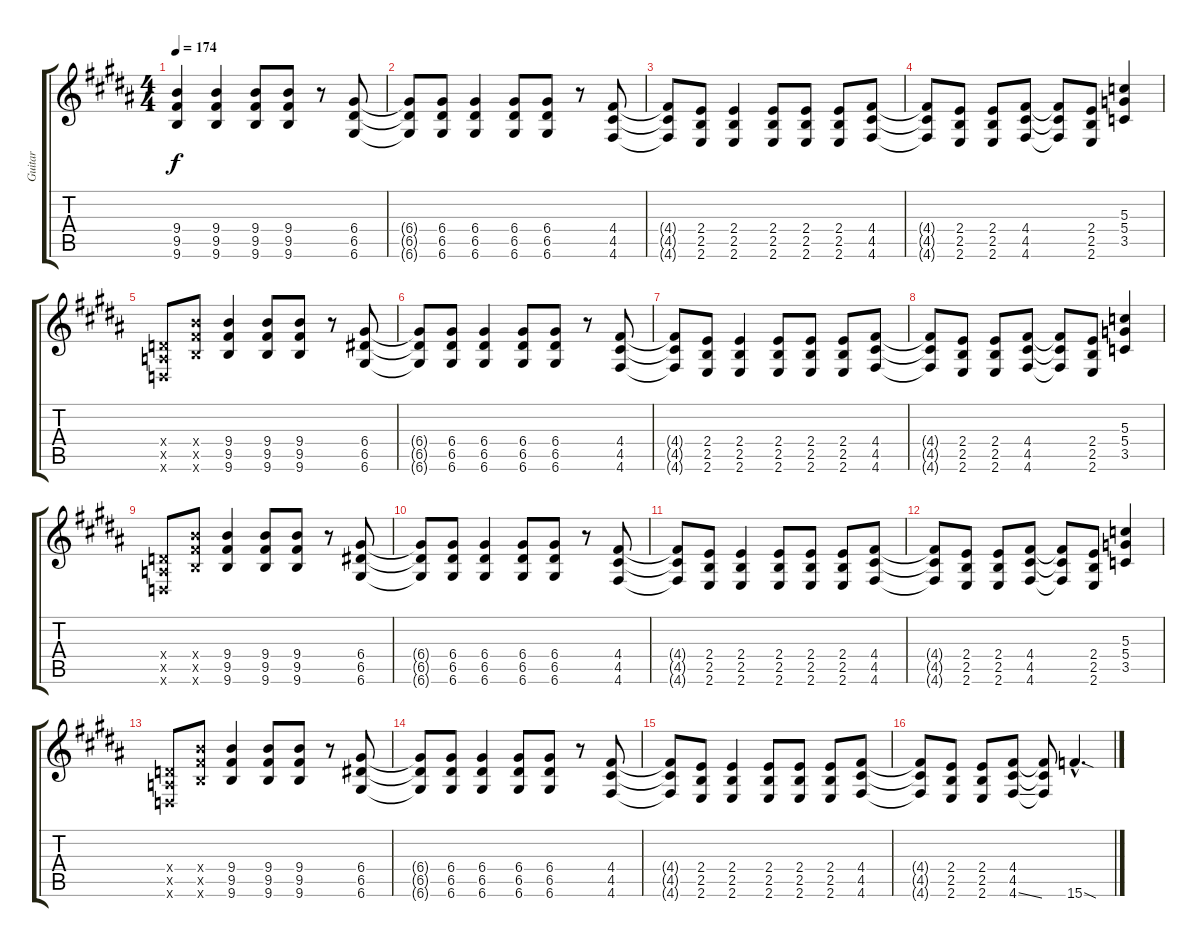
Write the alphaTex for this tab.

\track ("Guitar" "Guitar") {instrument distortionguitar}
\staff {score tabs}
\tuning (E4 B3 G3 D3 A2 D2) {hide}
\ts (4 4)
\tempo 174
\clef g2
\ks b
(9.4 9.5 9.6).4{dy f} (9.4 9.5 9.6).4 (9.4 9.5 9.6).8 (9.4 9.5 9.6).8 r.8 (6.4 6.5 6.6).8 |
(6.4{t} 6.5{t} 6.6{t}).8 (6.4 6.5 6.6).8 (6.4 6.5 6.6).4 (6.4 6.5 6.6).8 (6.4 6.5 6.6).8 r.8 (4.4 4.5 4.6).8 |
(4.4{t} 4.5{t} 4.6{t}).8 (2.4 2.5 2.6).8 (2.4 2.5 2.6).4 (2.4 2.5 2.6).8 (2.4 2.5 2.6).8 (2.4 2.5 2.6).8 (4.4 4.5 4.6).8 |
(4.4{t} 4.5{t} 4.6{t}).8 (2.4 2.5 2.6).8 (2.4 2.5 2.6).8 (4.4 4.5 4.6).8 (4.4{t} 4.5{t} 4.6{t}).8 (2.4 2.5 2.6).8 (5.3 5.4 3.5).4 |
(0.4{x} 0.5{x} 0.6{x}).8 (9.4{x} 9.5{x} 9.6{x}).8 (9.4 9.5 9.6).4 (9.4 9.5 9.6).8 (9.4 9.5 9.6).8 r.8 (6.4 6.5 6.6).8 |
(6.4{t} 6.5{t} 6.6{t}).8 (6.4 6.5 6.6).8 (6.4 6.5 6.6).4 (6.4 6.5 6.6).8 (6.4 6.5 6.6).8 r.8 (4.4 4.5 4.6).8 |
(4.4{t} 4.5{t} 4.6{t}).8 (2.4 2.5 2.6).8 (2.4 2.5 2.6).4 (2.4 2.5 2.6).8 (2.4 2.5 2.6).8 (2.4 2.5 2.6).8 (4.4 4.5 4.6).8 |
(4.4{t} 4.5{t} 4.6{t}).8 (2.4 2.5 2.6).8 (2.4 2.5 2.6).8 (4.4 4.5 4.6).8 (4.4{t} 4.5{t} 4.6{t}).8 (2.4 2.5 2.6).8 (5.3 5.4 3.5).4 |
(0.4{x} 0.5{x} 0.6{x}).8 (9.4{x} 9.5{x} 9.6{x}).8 (9.4 9.5 9.6).4 (9.4 9.5 9.6).8 (9.4 9.5 9.6).8 r.8 (6.4 6.5 6.6).8 |
(6.4{t} 6.5{t} 6.6{t}).8 (6.4 6.5 6.6).8 (6.4 6.5 6.6).4 (6.4 6.5 6.6).8 (6.4 6.5 6.6).8 r.8 (4.4 4.5 4.6).8 |
(4.4{t} 4.5{t} 4.6{t}).8 (2.4 2.5 2.6).8 (2.4 2.5 2.6).4 (2.4 2.5 2.6).8 (2.4 2.5 2.6).8 (2.4 2.5 2.6).8 (4.4 4.5 4.6).8 |
(4.4{t} 4.5{t} 4.6{t}).8 (2.4 2.5 2.6).8 (2.4 2.5 2.6).8 (4.4 4.5 4.6).8 (4.4{t} 4.5{t} 4.6{t}).8 (2.4 2.5 2.6).8 (5.3 5.4 3.5).4 |
(0.4{x} 0.5{x} 0.6{x}).8 (9.4{x} 9.5{x} 9.6{x}).8 (9.4 9.5 9.6).4 (9.4 9.5 9.6).8 (9.4 9.5 9.6).8 r.8 (6.4 6.5 6.6).8 |
(6.4{t} 6.5{t} 6.6{t}).8 (6.4 6.5 6.6).8 (6.4 6.5 6.6).4 (6.4 6.5 6.6).8 (6.4 6.5 6.6).8 r.8 (4.4 4.5 4.6).8 |
(4.4{t} 4.5{t} 4.6{t}).8 (2.4 2.5 2.6).8 (2.4 2.5 2.6).4 (2.4 2.5 2.6).8 (2.4 2.5 2.6).8 (2.4 2.5 2.6).8 (4.4 4.5 4.6).8 |
(4.4{t} 4.5{t} 4.6{t}).8 (2.4 2.5 2.6).8 (2.4 2.5 2.6).8 (4.4 4.5 4.6{ss}).8 (4.4{t} 4.5{t} 4.6{t}).8 15.6{sod hac}.4{d}
